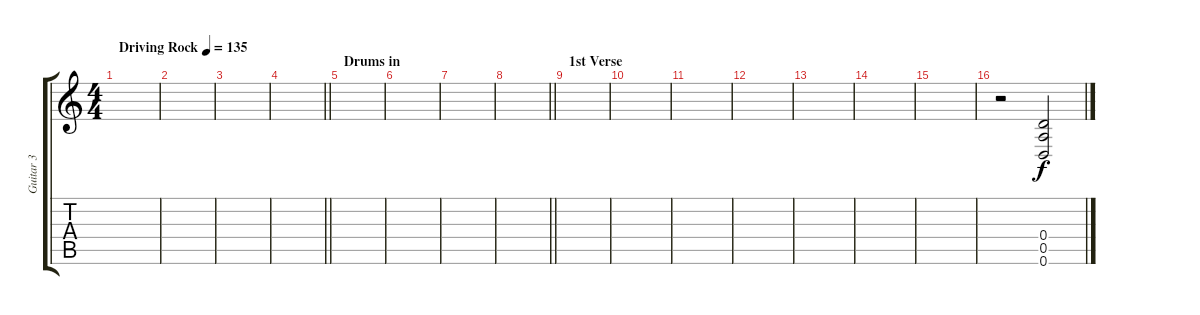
\track ("Guitar 3" "Guitar 3") {instrument overdrivenguitar}
\staff {score tabs}
\tuning (E4 B3 G3 D3 A2 D2) {hide}
\ts (4 4)
\tempo (135 "Driving Rock")
\clef g2
\ks c
|
|
|
\barLineRight lightlight
|
\section ("" "Drums in")
|
|
|
\barLineRight lightlight
|
\section ("" "1st Verse")
|
|
|
|
|
|
|
r.2 (0.4 0.5 0.6).2{volume 10}
